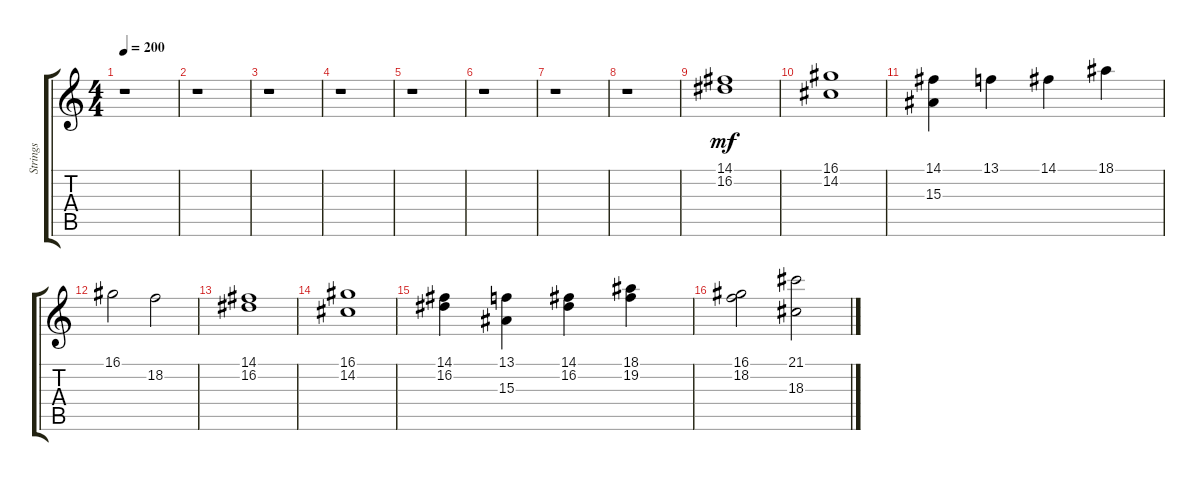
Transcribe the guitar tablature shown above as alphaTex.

\track ("Strings" "Strings") {instrument stringensemble2}
\staff {score tabs}
\tuning (E4 B3 G3 D3 A2 E2) {hide}
\ts (4 4)
\tempo 200
\clef g2
\ks c
r.1{dy f} |
r.1 |
r.1 |
r.1 |
r.1 |
r.1 |
r.1 |
r.1 |
(14.1 16.2).1{dy mf} |
(16.1 14.2).1 |
(14.1 15.3).4 13.1.4 14.1.4 18.1.4 |
16.1.2 18.2.2 |
(14.1 16.2).1 |
(16.1 14.2).1 |
(14.1 16.2).4 (13.1 15.3).4 (14.1 16.2).4 (18.1 19.2).4 |
(16.1 18.2).2 (21.1 18.3).2
